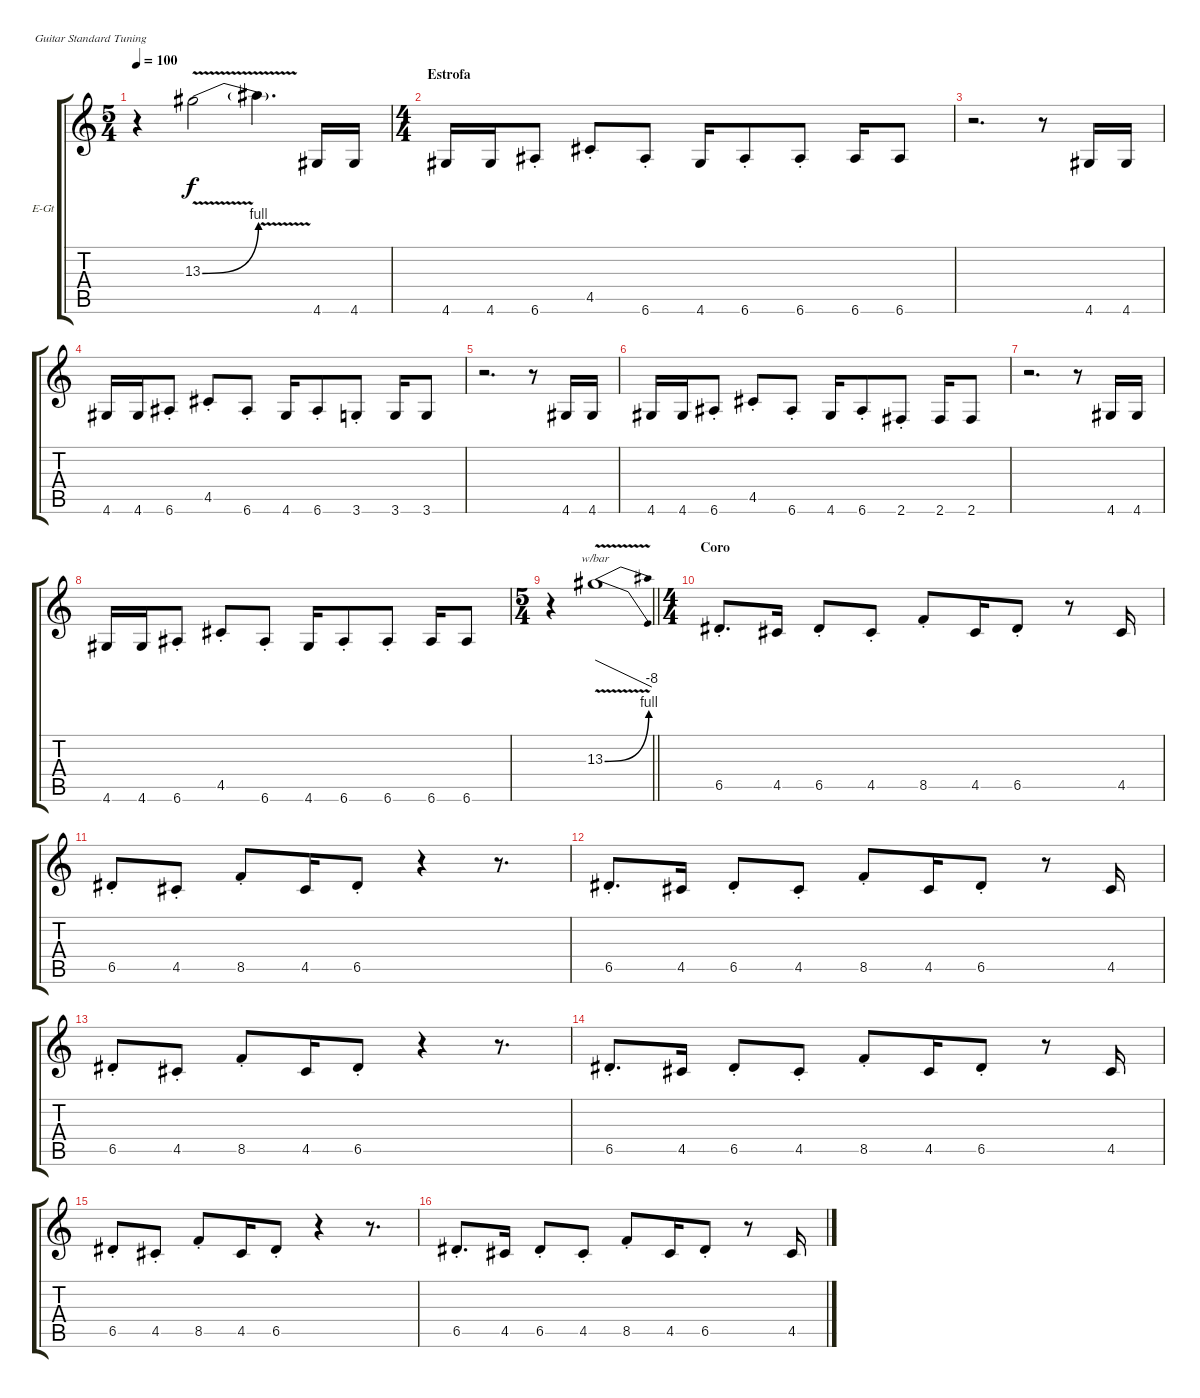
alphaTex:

\defaultSystemsLayout 4
\bracketExtendMode groupsimilarinstruments
\firstSystemTrackNameOrientation horizontal
\otherSystemsTrackNameOrientation horizontal
\track ("Rythm" "E-Gt") {instrument overdrivenguitar}
\staff {score tabs}
\tuning (E4 B3 G3 D3 A2 E2)
\ts (5 4)
\tempo 100
\clef g2
\ks c
r.4{dy f} 13.3{be (bend 0 0 16.2 4) v}.2 13.3{v t}.4{d} 4.6.16 4.6.16 |
\ts (4 4)
\section ("" "Estrofa")
4.6.16 4.6.16 6.6{st}.8 4.5{st}.8 6.6{st}.8 4.6.16 6.6{st}.8 6.6{st}.8 6.6.16 6.6.8 |
r.2{d} r.8 4.6.16 4.6.16 |
4.6.16 4.6.16 6.6{st}.8 4.5{st}.8 6.6{st}.8 4.6.16 6.6{st}.8 3.6{st}.8 3.6.16 3.6.8 |
r.2{d} r.8 4.6.16 4.6.16 |
4.6.16 4.6.16 6.6{st}.8 4.5{st}.8 6.6{st}.8 4.6.16 6.6{st}.8 2.6{st}.8 2.6.16 2.6.8 |
r.2{d} r.8 4.6.16 4.6.16 |
4.6.16 4.6.16 6.6{st}.8 4.5{st}.8 6.6{st}.8 4.6.16 6.6{st}.8 6.6{st}.8 6.6.16 6.6.8 |
\ts (5 4)
\barLineRight lightlight
r.4 13.3{be (bend 0 0 16.2 4) v}.1{tbe (dive default 39 0 59.4 -32)} |
\ts (4 4)
\section ("" "Coro")
6.5{st}.8{d} 4.5.16 6.5{st}.8 4.5{st}.8 8.5{st}.8 4.5.16 6.5{st}.8 r.8 4.5.16 |
6.5{st}.8 4.5{st}.8 8.5{st}.8 4.5.16 6.5{st}.8 r.4 r.8{d} |
6.5{st}.8{d} 4.5.16 6.5{st}.8 4.5{st}.8 8.5{st}.8 4.5.16 6.5{st}.8 r.8 4.5.16 |
6.5{st}.8 4.5{st}.8 8.5{st}.8 4.5.16 6.5{st}.8 r.4 r.8{d} |
6.5{st}.8{d} 4.5.16 6.5{st}.8 4.5{st}.8 8.5{st}.8 4.5.16 6.5{st}.8 r.8 4.5.16 |
6.5{st}.8 4.5{st}.8 8.5{st}.8 4.5.16 6.5{st}.8 r.4 r.8{d} |
6.5{st}.8{d} 4.5.16 6.5{st}.8 4.5{st}.8 8.5{st}.8 4.5.16 6.5{st}.8 r.8 4.5.16
